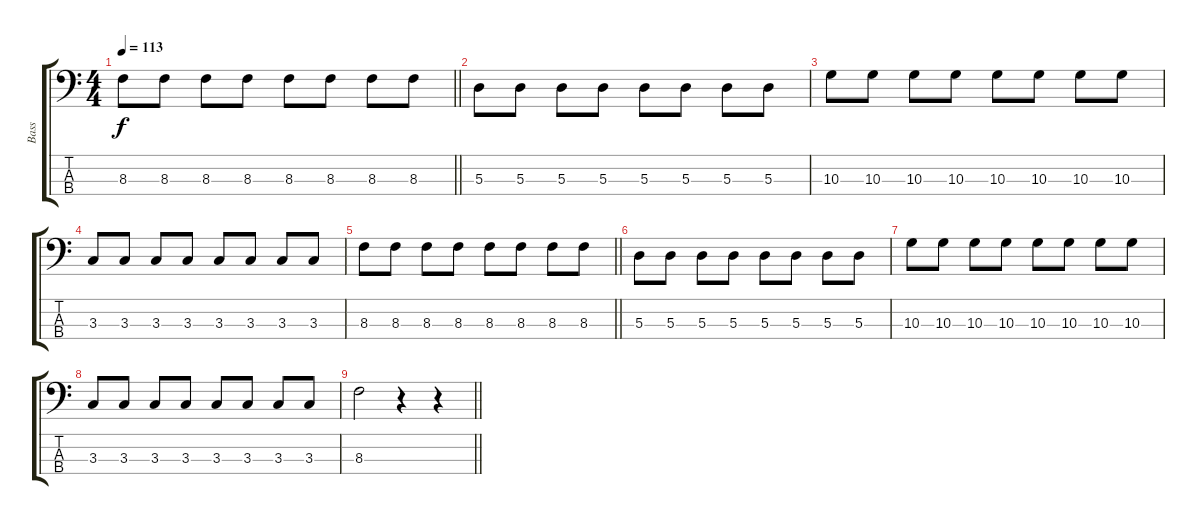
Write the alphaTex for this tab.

\track ("Bass" "Bass") {instrument electricbassfinger}
\staff {score tabs}
\tuning (G2 D2 A1 E1) {hide}
\ts (4 4)
\tempo 113
\clef f4
\barLineRight lightlight
\ks c
8.3.8{dy f} 8.3.8 8.3.8 8.3.8 8.3.8 8.3.8 8.3.8 8.3.8 |
5.3.8 5.3.8 5.3.8 5.3.8 5.3.8 5.3.8 5.3.8 5.3.8 |
10.3.8 10.3.8 10.3.8 10.3.8 10.3.8 10.3.8 10.3.8 10.3.8 |
3.3.8 3.3.8 3.3.8 3.3.8 3.3.8 3.3.8 3.3.8 3.3.8 |
\barLineRight lightlight
8.3.8 8.3.8 8.3.8 8.3.8 8.3.8 8.3.8 8.3.8 8.3.8 |
5.3.8 5.3.8 5.3.8 5.3.8 5.3.8 5.3.8 5.3.8 5.3.8 |
10.3.8 10.3.8 10.3.8 10.3.8 10.3.8 10.3.8 10.3.8 10.3.8 |
3.3.8 3.3.8 3.3.8 3.3.8 3.3.8 3.3.8 3.3.8 3.3.8 |
\barLineRight lightlight
8.3.2 r.4 r.4
